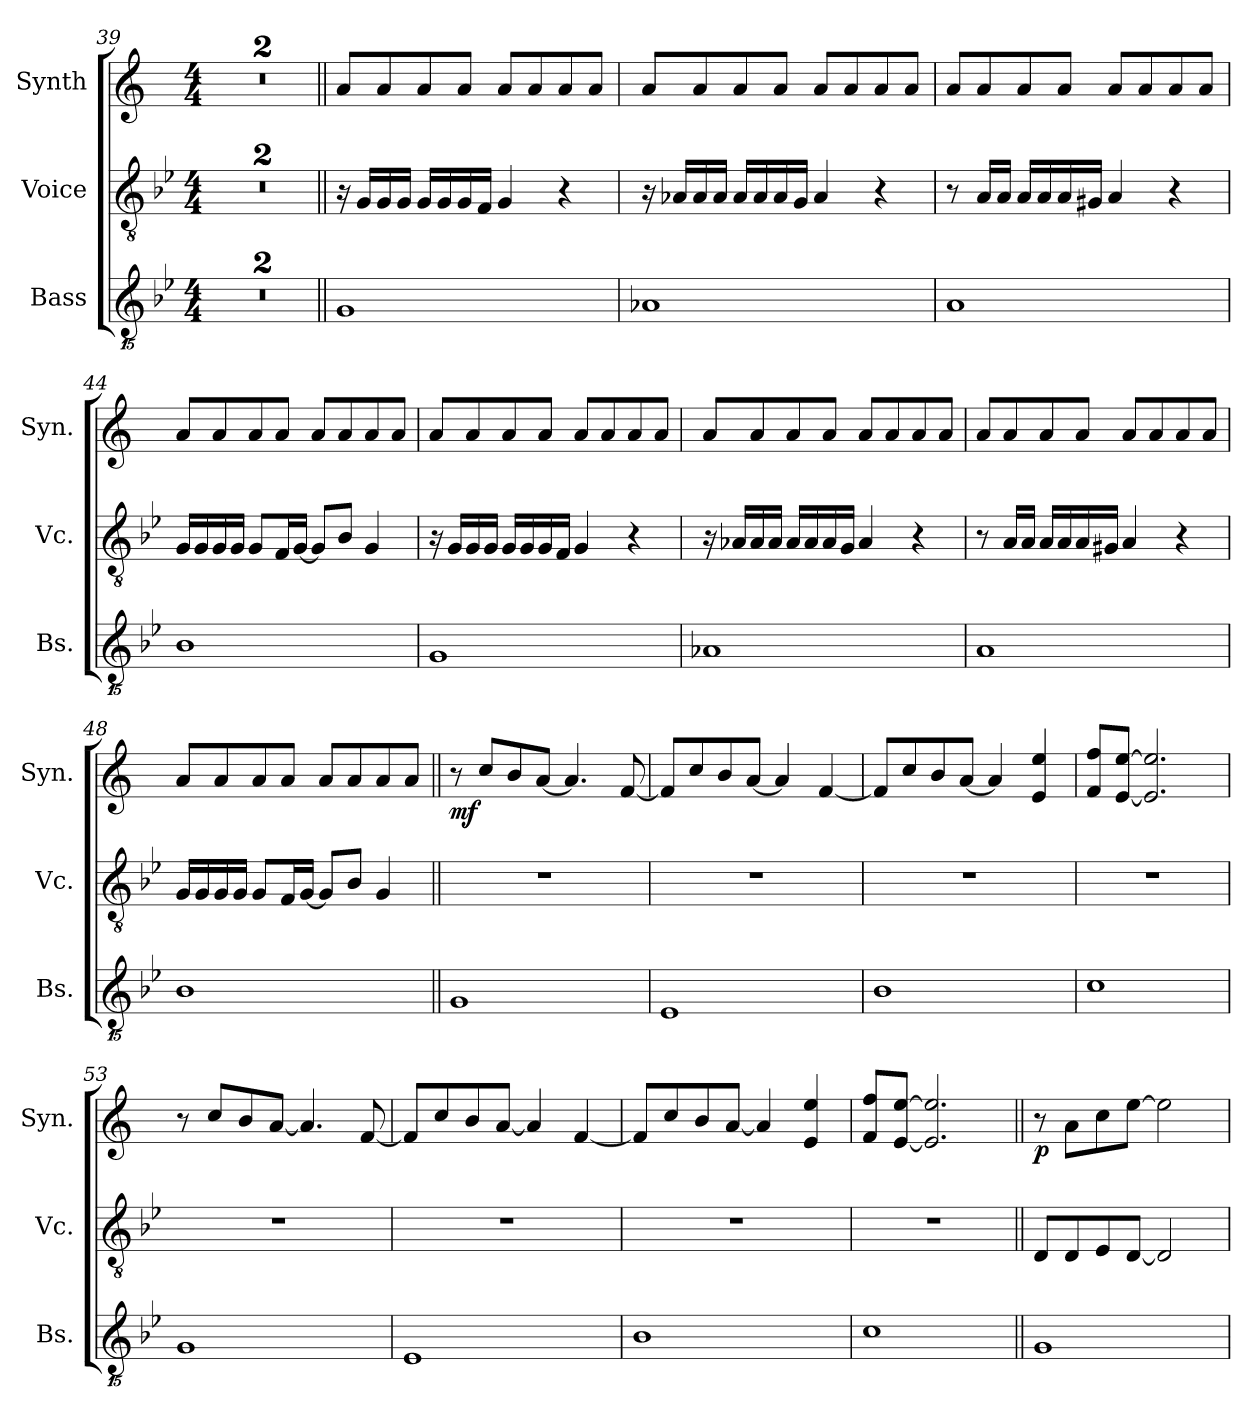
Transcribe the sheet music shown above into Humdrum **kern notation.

**kern	**kern	**kern	**dynam
*part3	*part2	*part1	*part1
*staff3	*staff2	*staff1	*staff1
*I"Bass	*I"Voice	*I"Synth	*
*I'Bs.	*I'Vc.	*I'Syn.	*
*clefGvv2	*clefGv2	*clefG2	*
*	*	*ITrd1c2	*
*k[b-e-]	*k[b-e-]	*k[b-e-]	*
*M4/4	*M4/4	*M4/4	*
=39	=39	=39	=39
1r	1r	1r	.
=40	=40	=40	=40
1r	1r	1r	.
=41||	=41||	=41||	=41||
1GG	16r	8g/L	.
.	16G/LL	.	.
.	16G/	8g/	.
.	16G/JJ	.	.
.	16G/LL	8g/	.
.	16G/	.	.
.	16G/	8g/J	.
.	16F/JJ	.	.
.	4G/	8g/L	.
.	.	8g/	.
.	4r	8g/	.
.	.	8g/J	.
=42	=42	=42	=42
1AA-X	16r	8g/L	.
.	16A-X/LL	.	.
.	16A-/	8g/	.
.	16A-/JJ	.	.
.	16A-/LL	8g/	.
.	16A-/	.	.
.	16A-/	8g/J	.
.	16G/JJ	.	.
.	4A-/	8g/L	.
.	.	8g/	.
.	4r	8g/	.
.	.	8g/J	.
=43	=43	=43	=43
1AA	8r	8g/L	.
.	16A/LL	8g/	.
.	16A/JJ	.	.
.	16A/LL	8g/	.
.	16A/	.	.
.	16A/	8g/J	.
.	16G#X/JJ	.	.
.	4A/	8g/L	.
.	.	8g/	.
.	4r	8g/	.
.	.	8g/J	.
=44	=44	=44	=44
1BB-	16G/LL	8g/L	.
.	16G/	.	.
.	16G/	8g/	.
.	16G/JJ	.	.
.	8G/L	8g/	.
.	16F/L	8g/J	.
.	[16G/JJ	.	.
.	8G/L]	8g/L	.
.	8B-/J	8g/	.
.	4G/	8g/	.
.	.	8g/J	.
=45	=45	=45	=45
1GG	16r	8g/L	.
.	16G/LL	.	.
.	16G/	8g/	.
.	16G/JJ	.	.
.	16G/LL	8g/	.
.	16G/	.	.
.	16G/	8g/J	.
.	16F/JJ	.	.
.	4G/	8g/L	.
.	.	8g/	.
.	4r	8g/	.
.	.	8g/J	.
=46	=46	=46	=46
1AA-X	16r	8g/L	.
.	16A-X/LL	.	.
.	16A-/	8g/	.
.	16A-/JJ	.	.
.	16A-/LL	8g/	.
.	16A-/	.	.
.	16A-/	8g/J	.
.	16G/JJ	.	.
.	4A-/	8g/L	.
.	.	8g/	.
.	4r	8g/	.
.	.	8g/J	.
=47	=47	=47	=47
1AA	8r	8g/L	.
.	16A/LL	8g/	.
.	16A/JJ	.	.
.	16A/LL	8g/	.
.	16A/	.	.
.	16A/	8g/J	.
.	16G#X/JJ	.	.
.	4A/	8g/L	.
.	.	8g/	.
.	4r	8g/	.
.	.	8g/J	.
=48	=48	=48	=48
1BB-	16G/LL	8g/L	.
.	16G/	.	.
.	16G/	8g/	.
.	16G/JJ	.	.
.	8G/L	8g/	.
.	16F/L	8g/J	.
.	[16G/JJ	.	.
.	8G/L]	8g/L	.
.	8B-/J	8g/	.
.	4G/	8g/	.
.	.	8g/J	.
=49||	=49||	=49||	=49||
!	!	!	!LO:DY:b
1GG	1r	8r	mf
.	.	8b-/L	.
.	.	8a/	.
.	.	[8g/J	.
.	.	4.g/]	.
.	.	[8e-/	.
=50	=50	=50	=50
1EE-	1r	8e-/L]	.
.	.	8b-/	.
.	.	8a/	.
.	.	[8g/J	.
.	.	4g/]	.
.	.	[4e-/	.
=51	=51	=51	=51
1BB-	1r	8e-/L]	.
.	.	8b-/	.
.	.	8a/	.
.	.	[8g/J	.
.	.	4g/]	.
.	.	4d/ 4dd/	.
=52	=52	=52	=52
1C	1r	8e-/ 8ee-/L	.
.	.	[8d/ [8dd/J	.
.	.	2.d/] 2.dd/]	.
=53	=53	=53	=53
1GG	1r	8r	.
.	.	8b-/L	.
.	.	8a/	.
.	.	[8g/J	.
.	.	4.g/]	.
.	.	[8e-/	.
=54	=54	=54	=54
1EE-	1r	8e-/L]	.
.	.	8b-/	.
.	.	8a/	.
.	.	[8g/J	.
.	.	4g/]	.
.	.	[4e-/	.
=55	=55	=55	=55
1BB-	1r	8e-/L]	.
.	.	8b-/	.
.	.	8a/	.
.	.	[8g/J	.
.	.	4g/]	.
.	.	4d/ 4dd/	.
=56	=56	=56	=56
1C	1r	8e-/ 8ee-/L	.
.	.	[8d/ [8dd/J	.
.	.	2.d/] 2.dd/]	.
=57||	=57||	=57||	=57||
!	!	!	!LO:DY:b
1GG	8D/L	8r	p
.	8D/	8g\L	.
.	8E-/	8b-\	.
.	[8D/J	[8dd\J	.
.	2D/]	2dd\]	.
=	=	=	=
*-	*-	*-	*-
